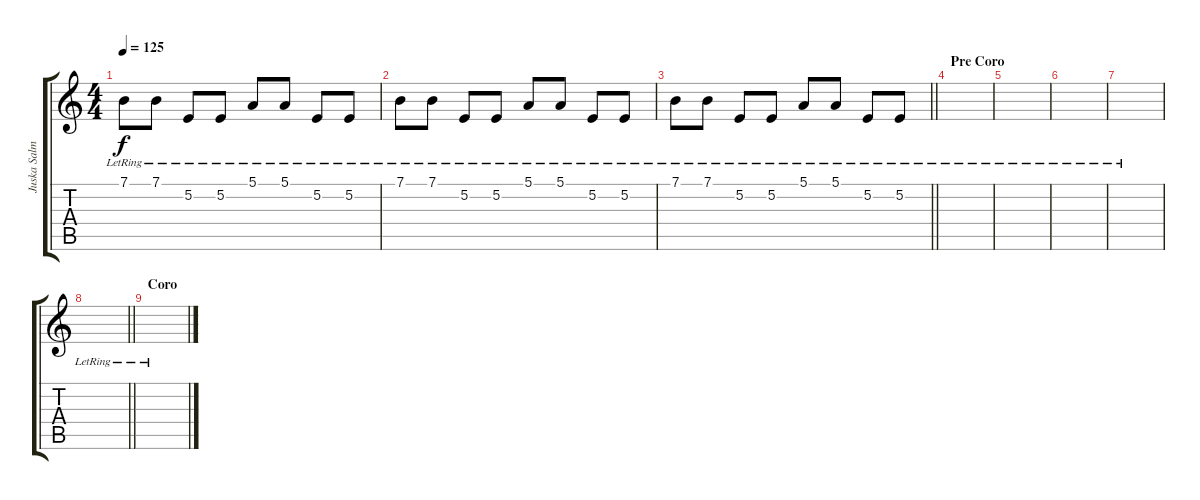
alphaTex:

\track ("Juska Salminen" "Juska Salm") {instrument pad6metallic}
\staff {score tabs}
\tuning (E4 B3 G3 D3 A2 E2) {hide}
\ts (4 4)
\tempo 125
\clef g2
\ks c
7.1{lr}.8{dy f volume 6 balance 8 instrument harpsichord} 7.1{lr}.8 5.2{lr}.8 5.2{lr}.8 5.1{lr}.8 5.1{lr}.8 5.2{lr}.8 5.2{lr}.8 |
7.1{lr}.8{volume 6 balance 8 instrument harpsichord} 7.1{lr}.8 5.2{lr}.8 5.2{lr}.8 5.1{lr}.8 5.1{lr}.8 5.2{lr}.8 5.2{lr}.8 |
\barLineRight lightlight
7.1{lr}.8{volume 6 balance 8 instrument harpsichord} 7.1{lr}.8 5.2{lr}.8 5.2{lr}.8 5.1{lr}.8 5.1{lr}.8 5.2{lr}.8 5.2{lr}.8 |
\section ("" "Pre Coro")
|
|
|
|
\barLineRight lightlight
|
\section ("" "Coro")
